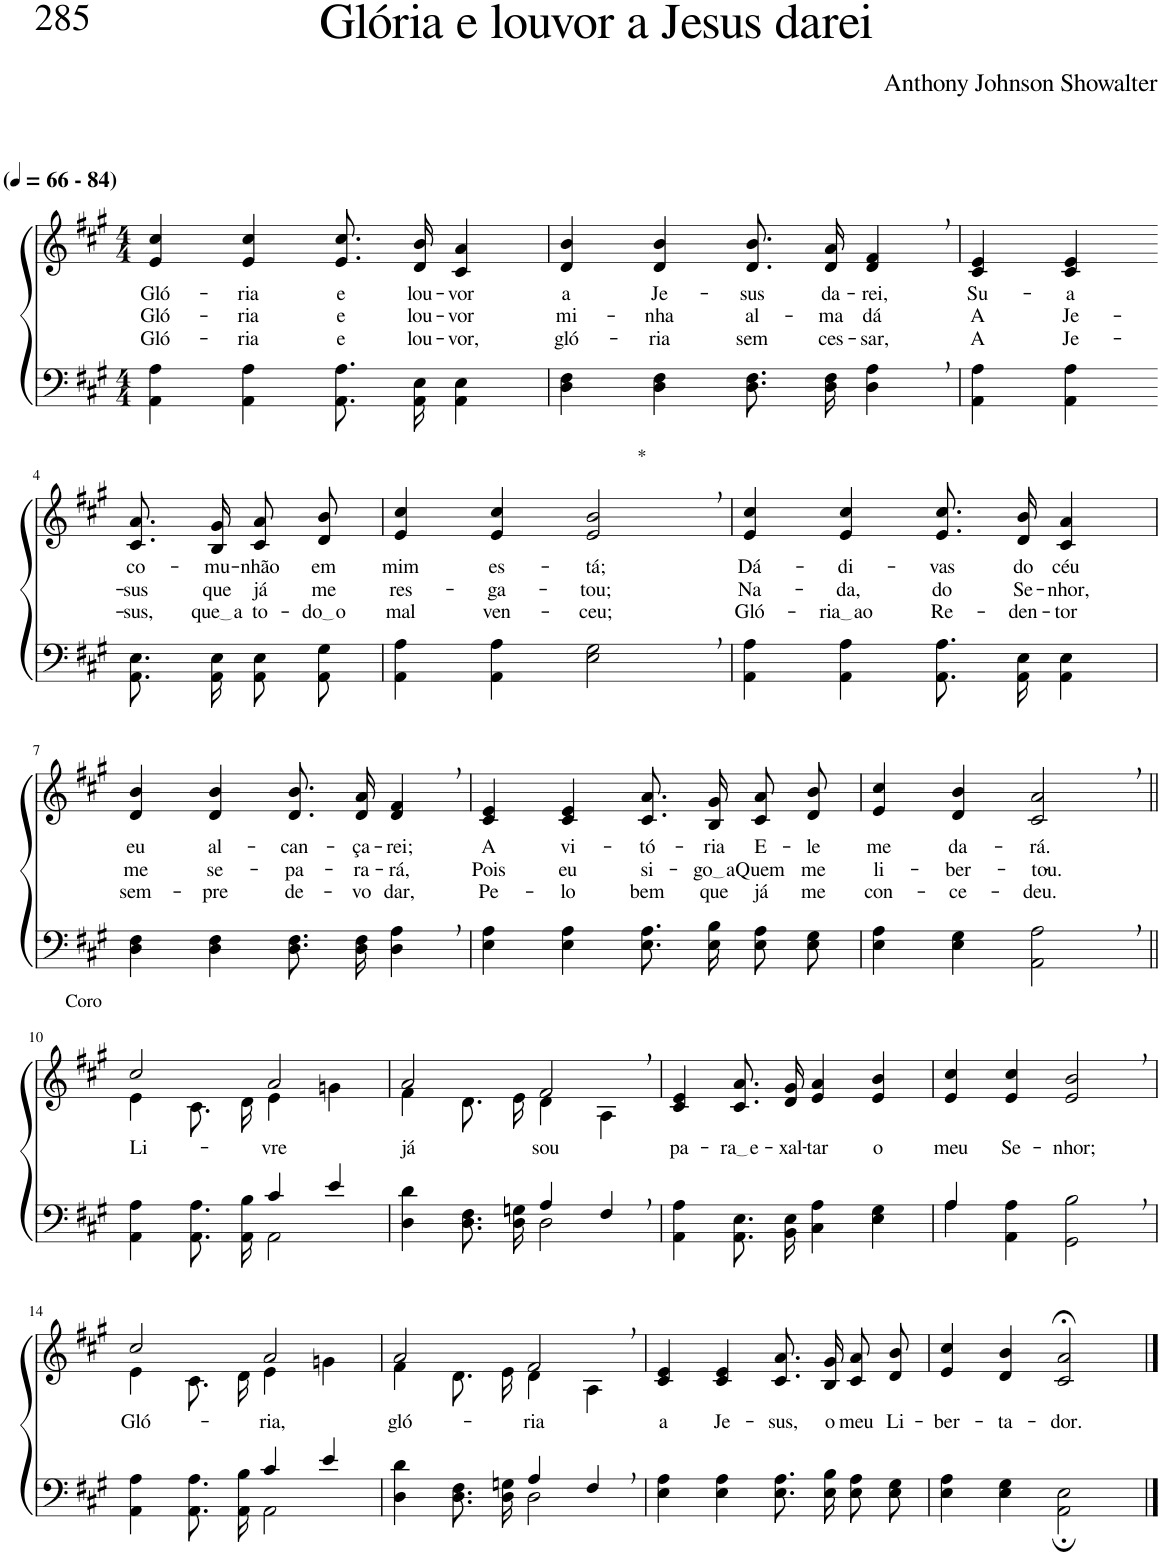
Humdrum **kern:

**kern	**kern	**text	**text	**text
*part2	*part1	*part1	*part1	*part1
*staff2	*staff1	*staff1	*staff1	*staff1
*I"Parte III e IV	*I"Parte I e II	*	*	*
*clefF4	*clefG2	*	*	*
*k[f#c#g#]	*k[f#c#g#]	*	*	*
*M4/4	*M4/4	*	*	*
*MM66	*MM66	*	*	*
=1	=1	=1	=1	=1
!	!LO:TX:a:B:t=(	!	!	!
!	!LO:TX:a:B:t=- 84)	!	!	!
!	!	!LO:LY:b	!LO:LY:b	!LO:LY:b
4AA\ 4A\	4e/ 4cc#/	Gló-	Gló-	Gló-
!	!	!LO:LY:b	!LO:LY:b	!LO:LY:b
4AA\ 4A\	4e/ 4cc#/	-ria	-ria	-ria
!	!	!LO:LY:b	!LO:LY:b	!LO:LY:b
8.AA/ 8.A/L	8.e/ 8.cc#/L	e	e	e
!	!	!LO:LY:b	!LO:LY:b	!LO:LY:b
16AA/ 16E/Jk	16d/ 16b/Jk	lou-	lou-	lou-
!	!	!LO:LY:b	!LO:LY:b	!LO:LY:b
4AA\ 4E\	4c#/ 4a/	-vor	-vor	-vor,
=2	=2	=2	=2	=2
!	!	!LO:LY:b	!LO:LY:b	!LO:LY:b
4D\ 4F#\	4d/ 4b/	a	mi-	gló-
!	!	!LO:LY:b	!LO:LY:b	!LO:LY:b
4D\ 4F#\	4d/ 4b/	Je-	-nha	-ria
!	!	!LO:LY:b	!LO:LY:b	!LO:LY:b
8.D\ 8.F#\L	8.d/ 8.b/L	-sus	al-	sem
!	!	!LO:LY:b	!LO:LY:b	!LO:LY:b
16D\ 16F#\Jk	16d/ 16a/Jk	da-	-ma	ces-
!	!	!LO:LY:b	!LO:LY:b	!LO:LY:b
4D\, 4A\,	4d/, 4f#/,	-rei,	dá	-sar,
=3	=3	=3	=3	=3
!	!	!LO:LY:b	!LO:LY:b	!LO:LY:b
4AA\ 4A\	4c#/ 4e/	Su-	A	A
!	!	!LO:LY:b	!LO:LY:b	!LO:LY:b
4AA\ 4A\	4c#/ 4e/	-a	Je-	Je-
!!LO:LB:g=z
=4-	=4-	=4-	=4-	=4-
!	!	!LO:LY:b	!LO:LY:b	!LO:LY:b
8.AA/ 8.E/L	8.c#/ 8.a/L	co-	-sus	-sus,
!	!	!LO:LY:b	!LO:LY:b	!LO:LY:b
16AA/ 16E/Jk	16B/ 16g#/Jk	-mu-	que	que a
!	!	!LO:LY:b	!LO:LY:b	!LO:LY:b
8AA\ 8E\L	8c#/ 8a/L	-nhão	já	to-
!	!	!LO:LY:b	!LO:LY:b	!LO:LY:b
8AA\ 8G#\J	8d/ 8b/J	em	me	do o
=5	=5	=5	=5	=5
!	!	!LO:LY:b	!LO:LY:b	!LO:LY:b
4AA\ 4A\	4e/ 4cc#/	mim	res-	mal
!	!	!LO:LY:b	!LO:LY:b	!LO:LY:b
4AA\ 4A\	4e/ 4cc#/	es-	-ga-	ven-
!	!LO:TX:a:t=*	!	!	!
!	!	!LO:LY:b	!LO:LY:b	!LO:LY:b
2E\, 2G#\,	2e/, 2b/,	-tá;	-tou;	-ceu;
=6	=6	=6	=6	=6
!	!	!LO:LY:b	!LO:LY:b	!LO:LY:b
4AA\ 4A\	4e/ 4cc#/	Dá-	Na-	Gló-
!	!	!LO:LY:b	!LO:LY:b	!LO:LY:b
4AA\ 4A\	4e/ 4cc#/	-di-	-da,	ria ao
!	!	!LO:LY:b	!LO:LY:b	!LO:LY:b
8.AA/ 8.A/L	8.e/ 8.cc#/L	-vas	do	Re-
!	!	!LO:LY:b	!LO:LY:b	!LO:LY:b
16AA/ 16E/Jk	16d/ 16b/Jk	do	Se-	-den-
!	!	!LO:LY:b	!LO:LY:b	!LO:LY:b
4AA\ 4E\	4c#/ 4a/	céu	-nhor,	-tor
!!LO:LB:g=z
=7	=7	=7	=7	=7
!	!	!LO:LY:b	!LO:LY:b	!LO:LY:b
4D\ 4F#\	4d/ 4b/	eu	me	sem-
!	!	!LO:LY:b	!LO:LY:b	!LO:LY:b
4D\ 4F#\	4d/ 4b/	al-	se-	-pre
!	!	!LO:LY:b	!LO:LY:b	!LO:LY:b
8.D\ 8.F#\L	8.d/ 8.b/L	-can-	-pa-	de-
!	!	!LO:LY:b	!LO:LY:b	!LO:LY:b
16D\ 16F#\Jk	16d/ 16a/Jk	-ça-	-ra-	-vo
!	!	!LO:LY:b	!LO:LY:b	!LO:LY:b
4D\, 4A\,	4d/, 4f#/,	-rei;	-rá,	dar,
=8	=8	=8	=8	=8
!	!	!LO:LY:b	!LO:LY:b	!LO:LY:b
4E\ 4A\	4c#/ 4e/	A	Pois	Pe-
!	!	!LO:LY:b	!LO:LY:b	!LO:LY:b
4E\ 4A\	4c#/ 4e/	vi-	eu	-lo
!	!	!LO:LY:b	!LO:LY:b	!LO:LY:b
8.E\ 8.A\L	8.c#/ 8.a/L	-tó-	si-	bem
!	!	!LO:LY:b	!LO:LY:b	!LO:LY:b
16E\ 16B\Jk	16B/ 16g#/Jk	-ria	go a	que
!	!	!LO:LY:b	!LO:LY:b	!LO:LY:b
8E\ 8A\L	8c#/ 8a/L	E-	Quem	já
!	!	!LO:LY:b	!LO:LY:b	!LO:LY:b
8E\ 8G#\J	8d/ 8b/J	-le	me	me
=9	=9	=9	=9	=9
!	!	!LO:LY:b	!LO:LY:b	!LO:LY:b
4E\ 4A\	4e/ 4cc#/	me	li-	con-
!	!	!LO:LY:b	!LO:LY:b	!LO:LY:b
4E\ 4G#\	4d/ 4b/	da-	-ber-	-ce-
!	!	!LO:LY:b	!LO:LY:b	!LO:LY:b
2AA\, 2A\,	2c#/, 2a/,	-rá.	-tou.-	-deu.
!!LO:LB:g=z
=10||	=10||	=10||	=10||	=10||
*^	*^	*	*	*
!	!	!LO:TX:a:t=Coro	!	!	!	!
!	!	!	!	!LO:LY:b	!	!
2ryy	4AA\ 4A\	2cc#/	4e\	Li-	.	.
.	8.AA\ 8.A\L	.	8.c#\L	.	.	.
.	16AA\ 16B\Jk	.	16d\Jk	.	.	.
!	!	!	!	!LO:LY:b	!	!
4c#/	2AA\	2a/	4e\	-vre	.	.
4e/	.	.	4gn\	.	.	.
=11	=11	=11	=11	=11	=11	=11
!	!	!	!	!LO:LY:b	!	!
2ryy	4D\ 4d\	2a/	4f#\	já	.	.
.	8.D\ 8.F#\L	.	8.d\L	.	.	.
.	16D\ 16Gn\Jk	.	16e\Jk	.	.	.
!	!	!	!	!LO:LY:b	!	!
4A/	2D\	2f#,/	4d\	sou	.	.
4F#,/	.	.	4A\	.	.	.
*v	*v	*	*	*	*	*
=12	=12	=12	=12	=12	=12
!	!	!	!LO:LY:b	!	!
*	*v	*v	*	*	*
4AA\ 4A\	4c#/ 4e/	pa-	.	.
!	!	!LO:LY:b	!	!
8.AA/ 8.E/L	8.c#/ 8.a/L	ra e	.	.
!	!	!LO:LY:b	!	!
16BB/ 16E/Jk	16d/ 16g#/Jk	-xal-	.	.
!	!	!LO:LY:b	!	!
4C#\ 4A\	4e/ 4a/	-tar	.	.
!	!	!LO:LY:b	!	!
4E\ 4G#\	4e/ 4b/	o	.	.
=13	=13	=13	=13	=13
*^	*	*	*	*
!	!	!	!LO:LY:b	!	!
4A/	4A\	4e/ 4cc#/	meu	.	.
!	!	!	!LO:LY:b	!	!
2.ryy	4AA\ 4A\	4e/ 4cc#/	Se-	.	.
!	!	!	!LO:LY:b	!	!
.	2GG#\ 2B\	2e/, 2b/,	-nhor;	.	.
!!LO:LB:g=z
=14	=14	=14	=14	=14	=14
!	!	!	!LO:LY:b	!	!
*	*	*^	*	*	*
2ryy	4AA\ 4A\	2cc#/	4e\	Gló-	.	.
.	8.AA\ 8.A\L	.	8.c#\L	.	.	.
.	16AA\ 16B\Jk	.	16d\Jk	.	.	.
!	!	!	!	!LO:LY:b	!	!
4c#/	2AA\	2a/	4e\	-ria,	.	.
4e/	.	.	4gn\	.	.	.
=15	=15	=15	=15	=15	=15	=15
!	!	!	!	!LO:LY:b	!	!
2ryy	4D\ 4d\	2a/	4f#\	gló-	.	.
.	8.D\ 8.F#\L	.	8.d\L	.	.	.
.	16D\ 16Gn\Jk	.	16e\Jk	.	.	.
!	!	!	!	!LO:LY:b	!	!
4A/	2D\	2f#,/	4d\	-ria	.	.
4F#,/	.	.	4A\	.	.	.
*v	*v	*	*	*	*	*
=16	=16	=16	=16	=16	=16
!	!	!	!LO:LY:b	!	!
*	*v	*v	*	*	*
4E\ 4A\	4c#/ 4e/	a	.	.
!	!	!LO:LY:b	!	!
4E\ 4A\	4c#/ 4e/	Je-	.	.
!	!	!LO:LY:b	!	!
8.E\ 8.A\L	8.c#/ 8.a/L	-sus,	.	.
!	!	!LO:LY:b	!	!
16E\ 16B\Jk	16B/ 16g#/Jk	o	.	.
!	!	!LO:LY:b	!	!
8E\ 8A\L	8c#/ 8a/L	meu	.	.
!	!	!LO:LY:b	!	!
8E\ 8G#\J	8d/ 8b/J	Li-	.	.
=17	=17	=17	=17	=17
!	!	!LO:LY:b	!	!
4E\ 4A\	4e/ 4cc#/	-ber-	.	.
!	!	!LO:LY:b	!	!
4E\ 4G#\	4d/ 4b/	-ta-	.	.
!	!	!LO:LY:b	!	!
2AA\; 2E\;	2c#/;< 2a/;<	-dor.	.	.
==	==	==	==	==
*-	*-	*-	*-	*-
